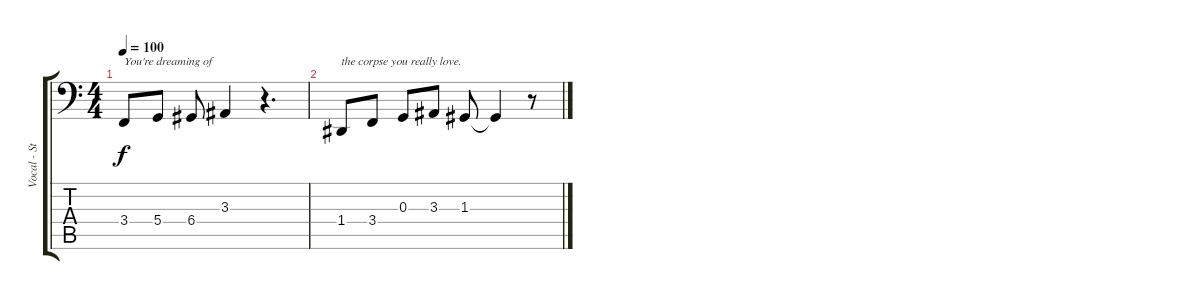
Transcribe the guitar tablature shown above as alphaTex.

\track ("Vocal - Stephen Merritt" "Vocal - St") {instrument sopranosax}
\staff {score tabs}
\tuning (E3 B2 G2 D2 A1 E1) {hide}
\ts (4 4)
\tempo 100
\clef f4
\ks c
3.4.8{txt "You're dreaming of" dy f} 5.4.8 6.4.8 3.3.4 r.4{d} |
1.4.8{txt "the corpse you really love."} 3.4.8 0.3.8 3.3.8 1.3.8 1.3{t}.4 r.8
